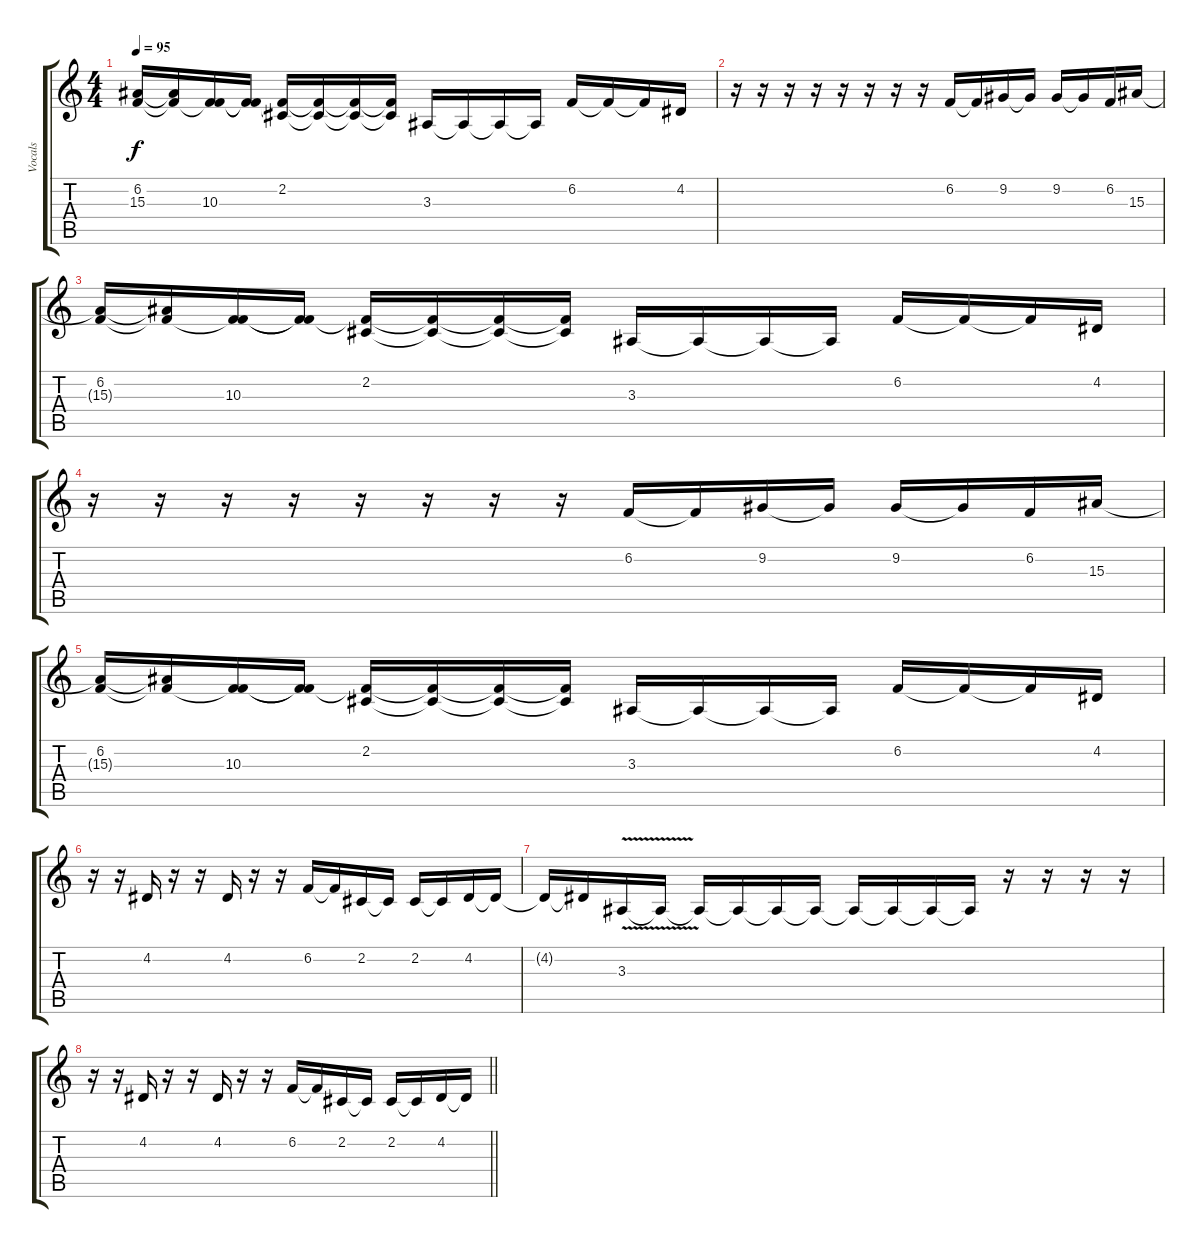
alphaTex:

\track ("Vocals" "Vocals") {instrument tenorsax}
\staff {score tabs}
\tuning (E4 B3 G3 D3 A2 E2) {hide}
\ts (4 4)
\tempo 95
\clef g2
\ks c
(6.2 15.3{t}).16{dy f} (6.2{t} 15.3{t}).16 (6.2{t} 10.3).16 (6.2{t} 10.3{t}).16 (2.2 10.3{t}).16 (2.2{t} 10.3{t}).16 (2.2{t} 10.3{t}).16 (2.2{t} 10.3{t}).16 3.3.16 3.3{t}.16 3.3{t}.16 3.3{t}.16 6.2.16 6.2{t}.16 6.2{t}.16 4.2.16 |
r.16 r.16 r.16 r.16 r.16 r.16 r.16 r.16 6.2.16 6.2{t}.16 9.2.16 9.2{t}.16 9.2.16 9.2{t}.16 6.2.16 15.3.16 |
(6.2 15.3{t}).16 (6.2{t} 15.3{t}).16 (6.2{t} 10.3).16 (6.2{t} 10.3{t}).16 (2.2 10.3{t}).16 (2.2{t} 10.3{t}).16 (2.2{t} 10.3{t}).16 (2.2{t} 10.3{t}).16 3.3.16 3.3{t}.16 3.3{t}.16 3.3{t}.16 6.2.16 6.2{t}.16 6.2{t}.16 4.2.16 |
r.16 r.16 r.16 r.16 r.16 r.16 r.16 r.16 6.2.16 6.2{t}.16 9.2.16 9.2{t}.16 9.2.16 9.2{t}.16 6.2.16 15.3.16 |
(6.2 15.3{t}).16 (6.2{t} 15.3{t}).16 (6.2{t} 10.3).16 (6.2{t} 10.3{t}).16 (2.2 10.3{t}).16 (2.2{t} 10.3{t}).16 (2.2{t} 10.3{t}).16 (2.2{t} 10.3{t}).16 3.3.16 3.3{t}.16 3.3{t}.16 3.3{t}.16 6.2.16 6.2{t}.16 6.2{t}.16 4.2.16 |
r.16 r.16 4.2.16 r.16 r.16 4.2.16 r.16 r.16 6.2.16 6.2{t}.16 2.2.16 2.2{t}.16 2.2.16 2.2{t}.16 4.2.16 4.2{t}.16 |
4.2{t}.16 4.2{t}.16 3.3{v}.16 3.3{t}.16 3.3{t}.16 3.3{t}.16 3.3{t}.16 3.3{t}.16 3.3{t}.16 3.3{t}.16 3.3{t}.16 3.3{t}.16 r.16 r.16 r.16 r.16 |
\barLineRight lightlight
r.16 r.16 4.2.16 r.16 r.16 4.2.16 r.16 r.16 6.2.16 6.2{t}.16 2.2.16 2.2{t}.16 2.2.16 2.2{t}.16 4.2.16 4.2{t}.16
